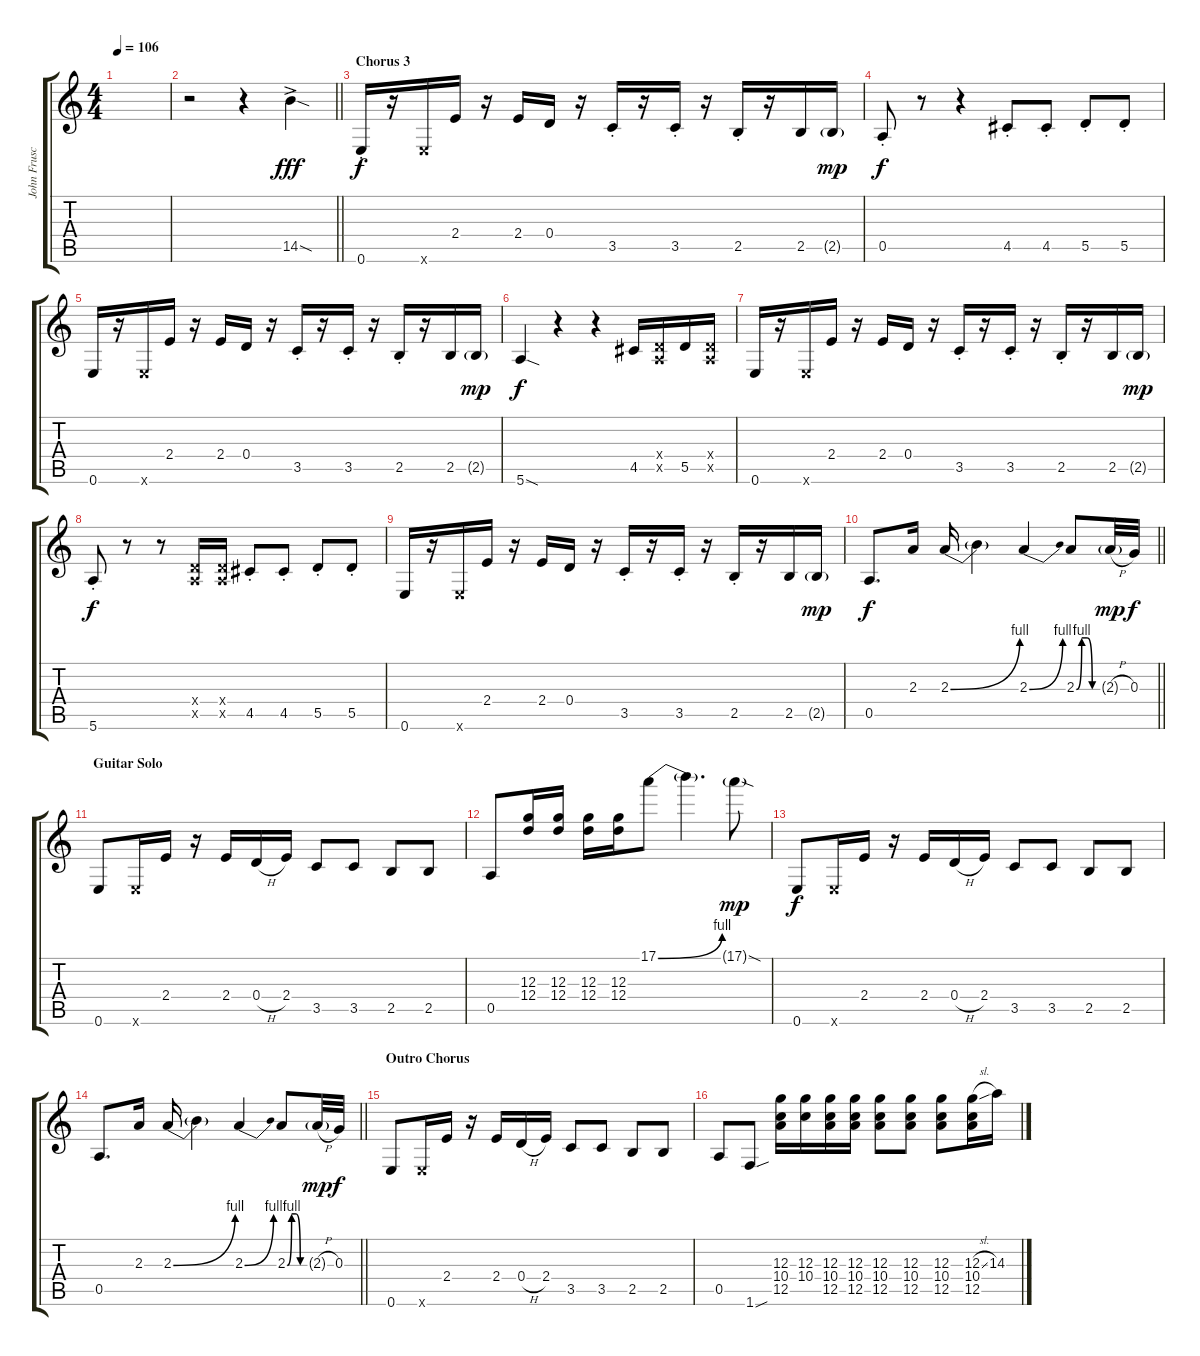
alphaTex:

\track ("John Frusciante [Guitar 3]" "John Frusc") {instrument distortionguitar}
\staff {score tabs}
\tuning (E4 B3 G3 D3 A2 E2) {hide}
\ts (4 4)
\tempo 106
\clef g2
\ks c
|
\barLineRight lightlight
r.2 r.4 14.5{sod ac}.4{dy fff} |
\section ("" "Chorus 3")
0.6{st}.16{dy f} r.16 0.6{x}.16 2.4.16 r.16 2.4.16 0.4.16 r.16 3.5{st}.16 r.16 3.5{st}.16 r.16 2.5{st}.16 r.16 2.5.16 2.5{g}.16{dy mp} |
0.5{st}.8{dy f} r.8 r.4 4.5{st}.8 4.5{st}.8 5.5{st}.8 5.5{st}.8 |
0.6.16 r.16 0.6{x}.16 2.4.16 r.16 2.4.16 0.4.16 r.16 3.5{st}.16 r.16 3.5{st}.16 r.16 2.5{st}.16 r.16 2.5.16 2.5{g}.16{dy mp} |
5.6{sod}.4{dy f} r.4 r.4 4.5.16 (0.4{x} 0.5{x}).16 5.5.16 (0.4{x} 0.5{x}).16 |
0.6.16 r.16 0.6{x}.16 2.4.16 r.16 2.4.16 0.4.16 r.16 3.5{st}.16 r.16 3.5{st}.16 r.16 2.5{st}.16 r.16 2.5.16 2.5{g}.16{dy mp} |
5.6{st}.8{dy f} r.8 r.8 (0.4{x} 0.5{x}).16 (0.4{x} 0.5{x}).16 4.5{st}.8 4.5{st}.8 5.5{st}.8 5.5{st}.8 |
0.6.16 r.16 0.6{x}.16 2.4.16 r.16 2.4.16 0.4.16 r.16 3.5{st}.16 r.16 3.5{st}.16 r.16 2.5{st}.16 r.16 2.5.16 2.5{g}.16{dy mp} |
\barLineRight lightlight
0.5.8{d dy f} 2.3.16 2.3{be (bend 0 0 60 4)}.16 2.3{t}.4 2.3{be (bend 0 0 60 4)}.4 2.3{be (custom 0 0 15 4 30 4 45 0 60 0)}.8 2.3{h g}.32{dy mp} 0.3.32{dy f} |
\section ("" "Guitar Solo")
0.6.8 0.6{x}.16 2.4.16 r.16 2.4.16 0.4{h}.16 2.4.16 3.5.8 3.5.8 2.5.8 2.5.8 |
0.5.8 (12.3 12.4).16 (12.3 12.4).16 (12.3 12.4).16 (12.3 12.4).16 17.1{be (bend 0 0 60 4)}.8 17.1{t}.4{d} 17.1{sod g}.8{dy mp} |
0.6.8{dy f} 0.6{x}.16 2.4.16 r.16 2.4.16 0.4{h}.16 2.4.16 3.5.8 3.5.8 2.5.8 2.5.8 |
\barLineRight lightlight
0.5.8{d} 2.3.16 2.3{be (bend 0 0 60 4)}.16 2.3{t}.4 2.3{be (bend 0 0 60 4)}.4 2.3{be (custom 0 0 15 4 30 4 45 0 60 0)}.8 2.3{h g}.32{dy mp} 0.3.32{dy f} |
\section ("" "Outro Chorus")
0.6.8 0.6{x}.16 2.4.16 r.16 2.4.16 0.4{h}.16 2.4.16 3.5.8 3.5.8 2.5.8 2.5.8 |
0.5.8 1.6{sou}.8 (12.3 10.4 12.5).16 (12.3 10.4).16 (12.3 10.4 12.5).16 (12.3 10.4 12.5).16 (12.3 10.4 12.5).8 (12.3 10.4 12.5).8 (12.3 10.4 12.5).8 (12.3{sl} 10.4 12.5).16 14.3.16
